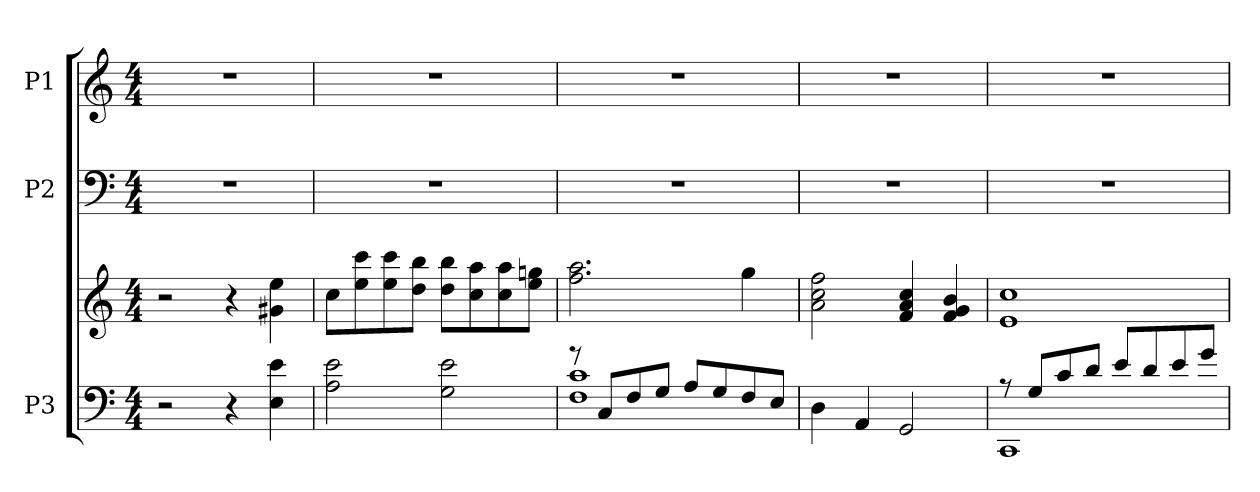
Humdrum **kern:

**kern	**kern	**kern	**kern
*part3	*part3	*part2	*part1
*staff4	*staff3	*staff2	*staff1
*I"P3	*	*I"P2	*I"P1
!!LO:PB:g=z
*clefF4	*clefG2	*clefF4	*clefG2
*k[]	*k[]	*k[]	*k[]
*C:	*C:	*C:	*C:
*M4/4	*M4/4	*M4/4	*M4/4
*MM90	*MM90	*MM90	*MM90
=1	=1	=1	=1
2r	2r	1r	1r
4r	4r	.	.
4Ei\ 4ei	4g#Xi\ 4eei	.	.
=2	=2	=2	=2
2Ai\ 2ei	8cci\L	1r	1r
.	8eei\ 8ccci	.	.
.	8eei\ 8ccci	.	.
.	8ddi\ 8bbiJ	.	.
2Gi\ 2ei	8ddi\ 8bbiL	.	.
.	8cci\ 8aai	.	.
.	8cci\ 8aai	.	.
.	8eei\ 8ggniJ	.	.
=3	=3	=3	=3
*^	*	*	*
8r	1Fi 1ci	2.ffi\ 2.aai	1r	1r
8Ci/L	.	.	.	.
8Fi/	.	.	.	.
8Gi/J	.	.	.	.
8Ai/L	.	.	.	.
8Gi/	.	.	.	.
8Fi/	.	4ggi\	.	.
8Ei/J	.	.	.	.
*v	*v	*	*	*
=4	=4	=4	=4
4Di\	2ai\ 2cci 2ffi	1r	1r
4AAi/	.	.	.
2GGi/	4fi/ 4ai 4cci	.	.
.	4fi/ 4gi 4bi	.	.
=5	=5	=5	=5
*^	*	*	*
8r	1CCi	1ei 1cci	1r	1r
8Gi/L	.	.	.	.
8ci/	.	.	.	.
8di/J	.	.	.	.
8ei/L	.	.	.	.
8di/	.	.	.	.
8ei/	.	.	.	.
8gi/J	.	.	.	.
*v	*v	*	*	*
=	=	=	=
*-	*-	*-	*-
